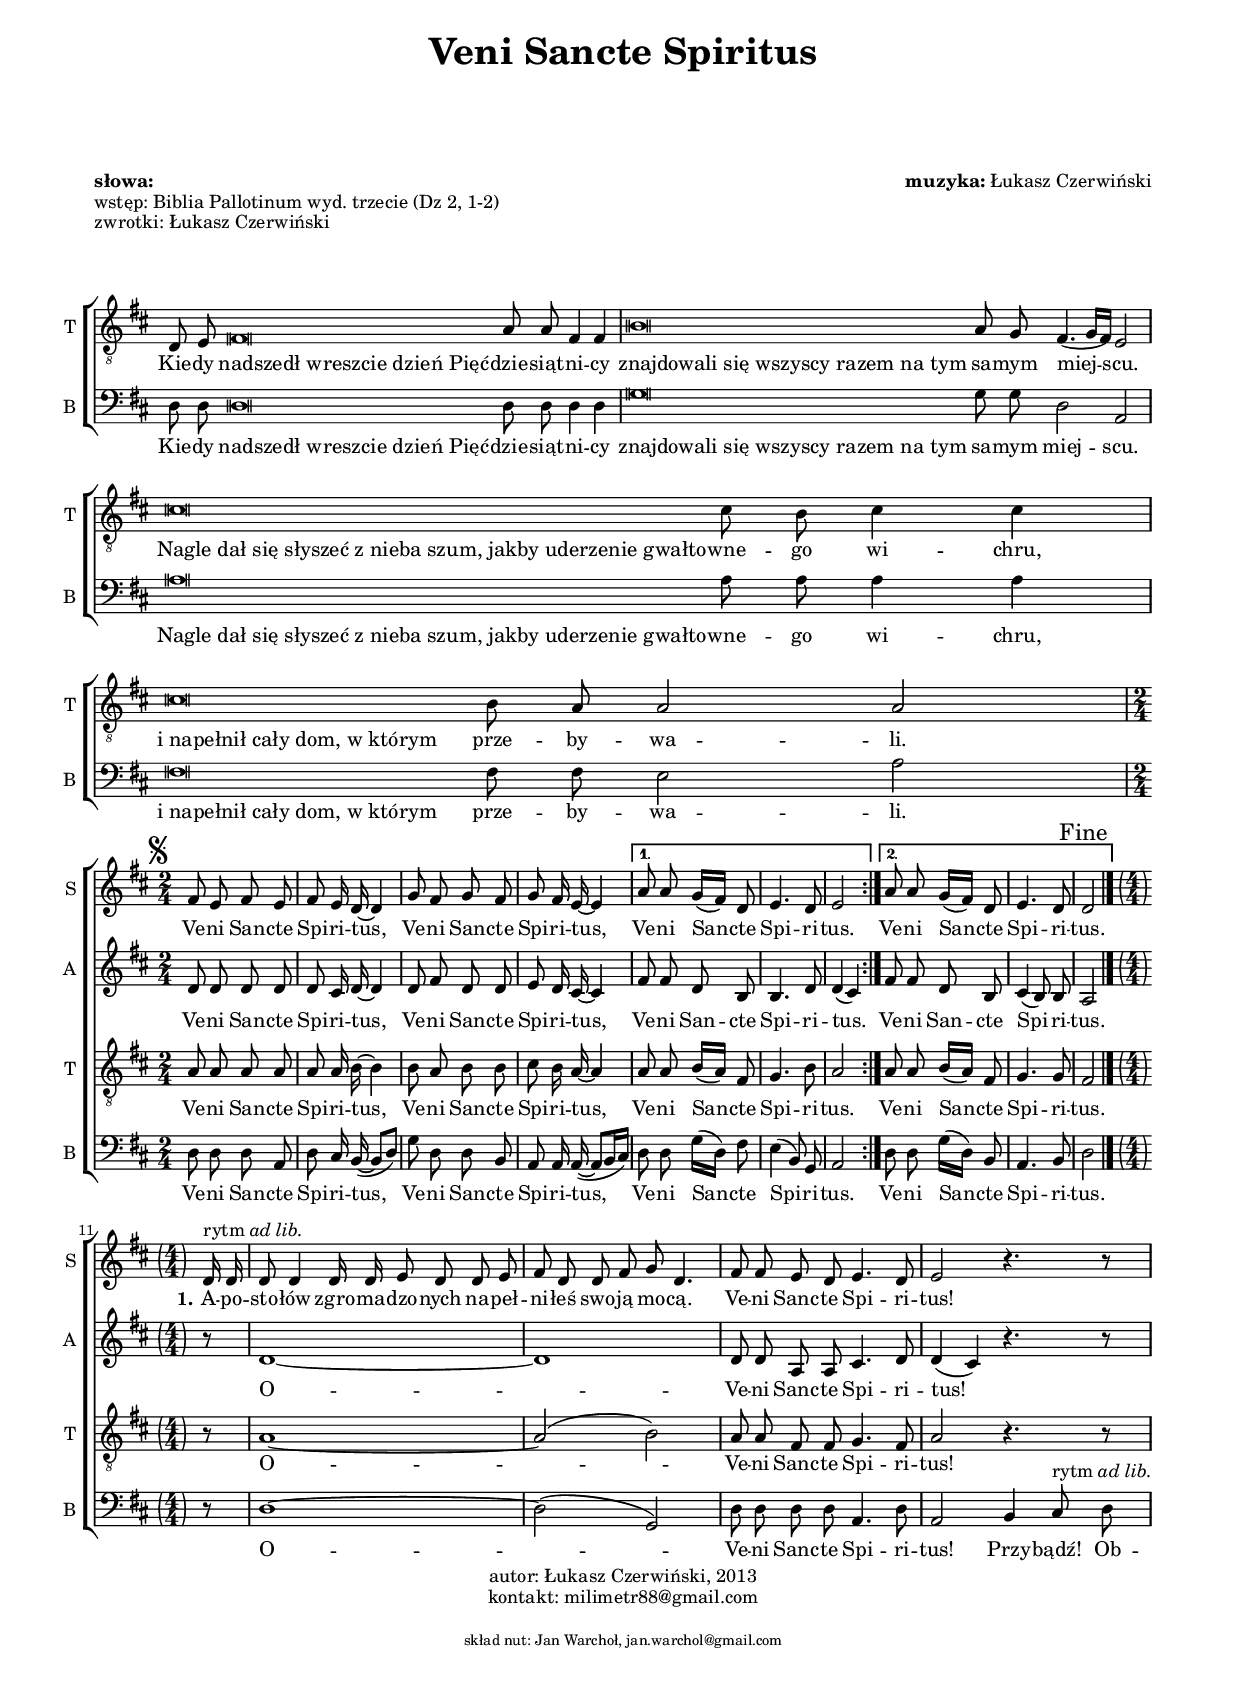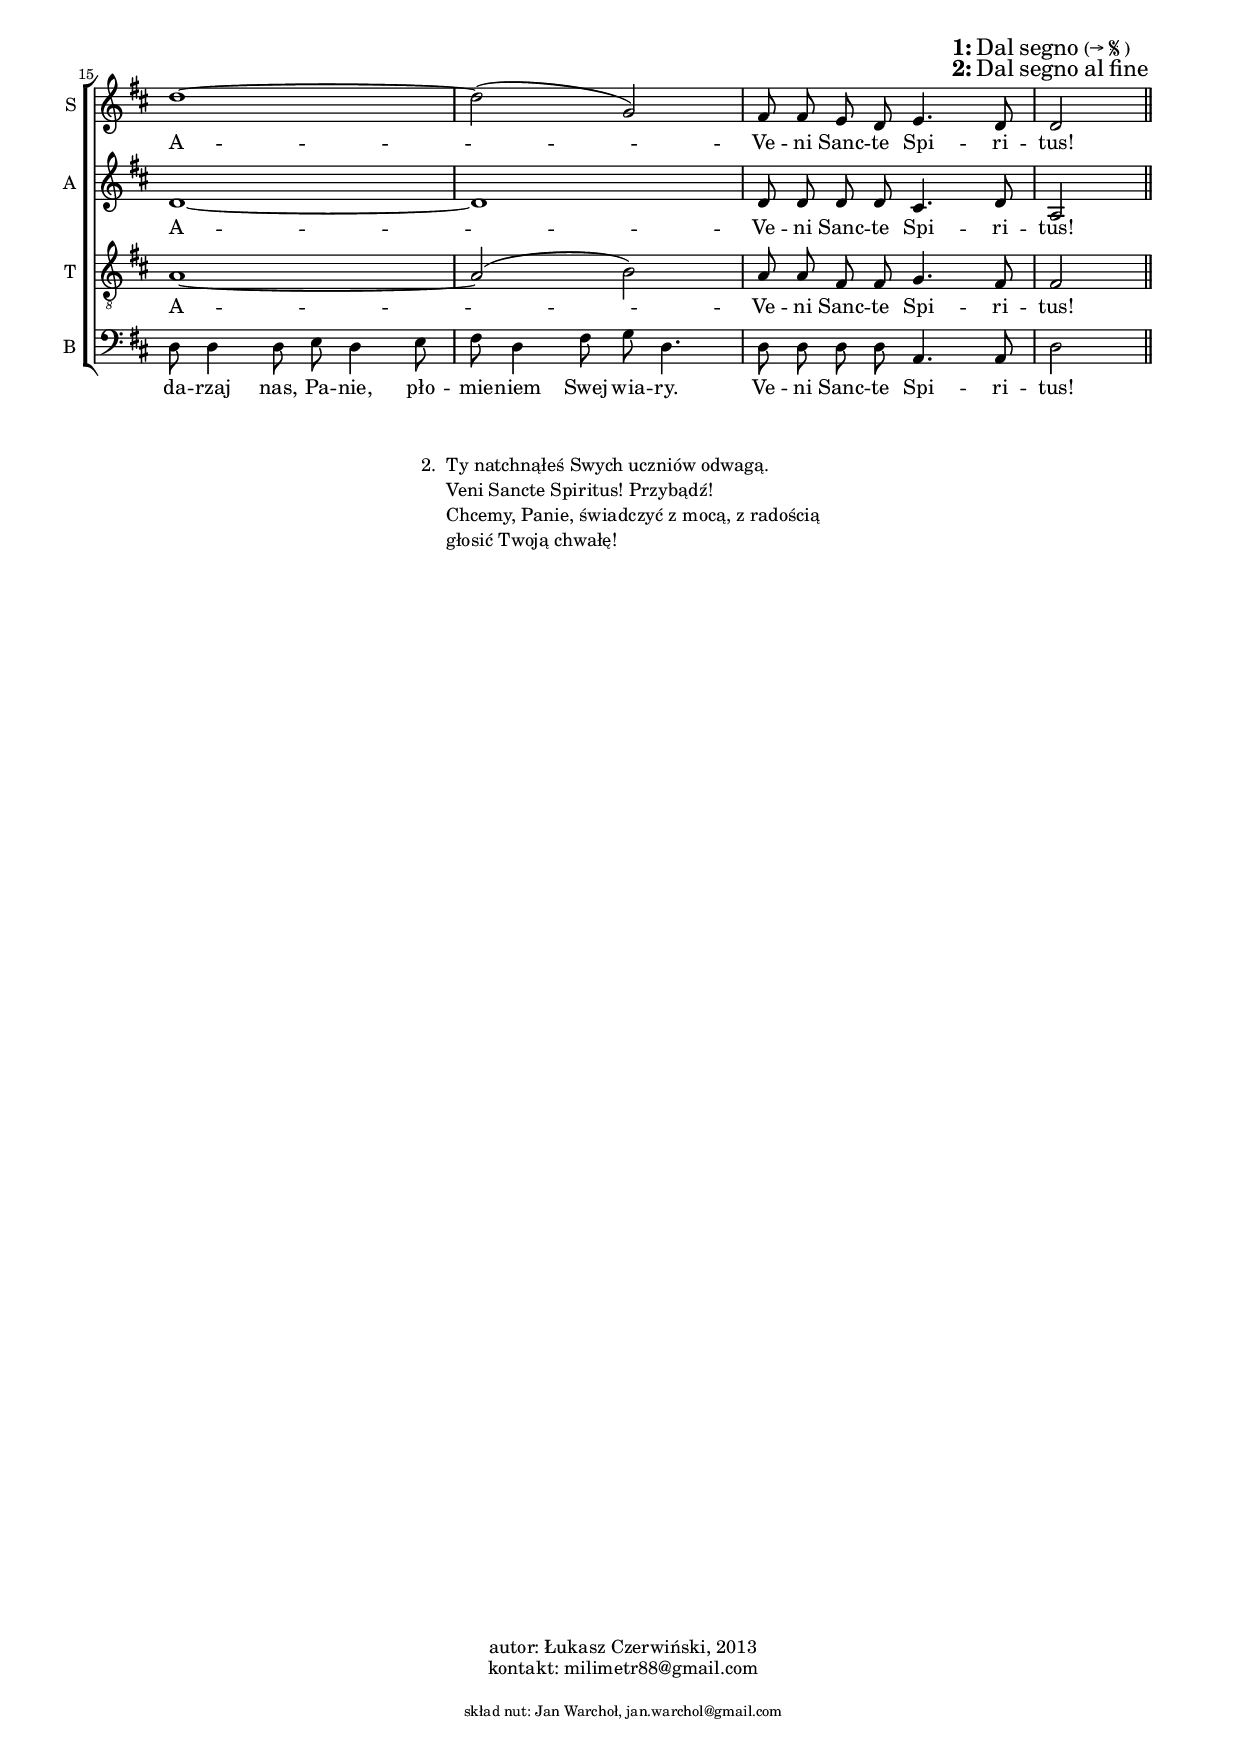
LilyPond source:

\version "2.17.6"
\include "deutsch.ly"

#(set-global-staff-size 16)

\paper {
  %page-count = #1
  % ragged-last-bottom = ##f
  ragged-bottom = ##t
  system-system-spacing #'basic-distance = #16
  score-system-spacing #'basic-distance = #23
  top-markup-spacing #'basic-distance = #15
  print-page-number = ##f
  indent = 0 \mm
  left-margin = 16 \mm
  right-margin = 15 \mm

  oddFooterMarkup = \markup {
    \column {
      \fill-line {
	%% Copyright header field only on first page in each bookpart.
	\on-the-fly #part-first-page \fromproperty #'header:copyright
      }
      \fill-line {
	%% Tagline header field only on last page in the book.
	\fromproperty #'header:tagline
      }
    }
  }
  evenFooterMarkup = \oddFooterMarkup
}

% MISC DEFINITIONS:

startParenthesis = {
  \once \override ParenthesesItem #'stencils = #(lambda (grob)
						  (let ((par-list (parentheses-item::calc-parenthesis-stencils grob))
							(right-par (grob-interpret-markup grob (markup #:null))))
						    (list (car par-list)right-par )))
}

endParenthesis = {
  \once \override ParenthesesItem #'stencils = #(lambda (grob)
						  (let ((par-list (parentheses-item::calc-parenthesis-stencils grob))
							(left-par (grob-interpret-markup grob (markup #:null))))
						    (list left-par (cadr par-list))))
}

% customInstrument = { \set Voice.midiInstrument = "Flute" }
customInstrument = { \set Voice.midiInstrument = "Choir Aahs" }

customInstrumentS = \customInstrument
customInstrumentA = \customInstrument
customInstrumentT = \customInstrument
customInstrumentB = \customInstrument

instrumentNameTB = {
  \set Staff.instrumentName = \markup \column \right-align { T B }
  \set Staff.shortInstrumentName = \markup \column \right-align { T B }
}
instrumentNameSA = {
  \set Staff.instrumentName = \markup \column \right-align { S A }
  \set Staff.shortInstrumentName = \markup \column \right-align { S A }
}

% CONTENT BEGINGS HERE:

\header	{
  title = \markup \column {
    \larger \larger "Veni Sancte Spiritus"
    " " " " " "
  }
  subtitle = ""
  composer = \markup {\bold "muzyka:" Łukasz Czerwiński }
  poet = \markup \override #'(baseline-skip . 2.5) \column {
    \bold "słowa:"
    "wstęp: Biblia Pallotinum wyd. trzecie (Dz 2, 1-2)"
    "zwrotki: Łukasz Czerwiński" " " " " " "
  }

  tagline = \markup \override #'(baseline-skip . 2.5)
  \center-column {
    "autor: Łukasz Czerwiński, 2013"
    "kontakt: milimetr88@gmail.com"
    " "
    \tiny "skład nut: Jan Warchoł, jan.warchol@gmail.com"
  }
}

commonprops = {
  \key d \major
  \tempo 4=75
  \autoBeamOff
  \set Score.tempoHideNote = ##t
  \override Staff.KeySignature #'Y-extent = #'(5 . -10)
  \override NoteHead #'style = #'altdefault
  \numericTimeSignature
  \override Staff.InstrumentName #'self-alignment-X = #right
  \once \override Staff.TimeSignature #'stencil = ##f
}

% MELODY PIECES ==========================

% intro:

tenorIntro = \relative f {
  \override ParenthesesItem #'font-size = #0
  \cadenzaOn
  d8 e8 fis\breve*1/2 a8 a8 fis4 fis4 \bar"|"
  h\breve*1/2 a8 g8
  \shape #'((0 . 0.2)(0 . 0.7)(0 . 0.7)(0 . 0.5)) Slur
  fis4. ( g16 [fis])  e2 \bar"|"
  cis'\breve*1/2 cis8 h cis4 cis4 \bar"|"
  cis\breve*1/2 h8 a8 a2 a2 \bar"|"
  \cadenzaOff
}

bassIntro = \relative f {
  \override ParenthesesItem #'font-size = #0
  \cadenzaOn
  d8 d8 d\breve*1/2 d8 d8 d4 d4 \bar"|"
  g\breve*1/2 g8 g8 d2 a2 \bar "|"
  a'\breve*1/2 a8 a8 a4 a4  \bar "|"
  fis\breve*1/2fis8 fis8 e2 a2 \bar"|"
  \cadenzaOff
}

% refrain:

sopranoRefrain = \relative f' {
  \mark \markup \large \musicglyph #"scripts.segno"
  \time 2/4
  \repeat volta 2 {
    fis8 e8 fis8 e8 | fis8 e16 d16 ~ d4 |
    g8 fis g fis    | g8 fis16 e16 ~ e4 |
  }
  \alternative {
    { a8 a g16 ([fis]) d8 | e4. d8 | e2 }
    { a8 a g16 ([fis]) d8 | e4. d8 | d2 }
  }
  \override Score.RehearsalMark #'break-visibility = #'#(#t #f #f)
  \override Score.RehearsalMark #'self-alignment-X = #RIGHT
  \mark "Fine"
  \bar "|."
}

altoRefrain = \relative f' {
  \repeat volta 2 {
    d8 d d d     | d8 cis16 d16 ~ d4 |
    d8 fis d d     | e8 d16 cis16 ~ cis4 |
  }
  \alternative {
    { fis8 fis d8 h8 | h4. d8 | d4 (cis4) }
    { fis8 fis d8 h8 | cis4 (h8) h8 | a2 }
  }
}

tenorRefrain = \relative c' {
  \repeat volta 2 {
    a8 a a a     | a8 a16 h16 ~ h4 |
    h8 a h h     | cis8 h16 a16 ~ a4 |
  }
  \alternative {
    { a8 a h16 ([a16]) fis8 | g4. h8 | a2 }
    { a8 a h16 ([a16]) fis8 | g4. g8 | fis2 }
  }
}

bassRefrain = \relative f {
  \repeat volta 2 {
    d8 d d a     | d8 cis16 h16 ( ~h8 [d8)] |
  % g8 d g, d'  | <a' a,>8. <d, a>16 a8 [(b16 cis16)] |
    g8 d d h  | a8 a16 a16 ( ~ a8 [h16 cis16)] |
  }
  \alternative {
    { d8 d g16 ([d16]) fis8 | e4 (h8) g8 | a2 }
    { d8 d g16 ([d16]) h8 | a4. h8 | d2 }
  }
}

% verse:

sopranoVerse = \relative f' {
  \override Score.TimeSignature #'stencil =
  #(lambda (grob)
	  (parenthesize-stencil 
	    (ly:time-signature::print grob) 0.1 0.4 0.4 0.3 ))
  \time 4/4
  \cadenzaOn
  d16 ^\markup {"rytm" \italic "ad lib."} d16 \bar "|"
  \cadenzaOff
  d8 d4 d16 d16 e8 d8 d e |
  fis d d fis g d4. |
  fis8 fis e d e4. d8 |
  e2 r4.
  r8  \once \override DynamicText #'stencil = ##f d'1 \pp ~ d2 (g,2)
  \once \override DynamicText #'stencil = ##f fis8 \mf fis e d e4. d8 | d2
  \mark \markup \column {
    \line {
      \bold 1: Dal segno \scale #'(0.8 . 0.8) {
	(→ \raise #1 \tiny \musicglyph #"scripts.segno" ) 
      }
    }
    \line {
      \bold 2: Dal segno al fine
    }
  }
  \bar "||"
}

altoVerse = \relative f' {
  r8 d1 ~ d1
  d8 d a a cis4. d8 d4( cis4) r4.
  r8 d1 ~ d1
  d8 d d d cis4. d8 a2
}

tenorVerse = \relative c' {
  r8 a1 ~ a2 (h2)
  a8 a fis fis g4. fis8 a2 r4.
  r8 a1 ~ a2 (h2)
  a8 a fis fis g4. fis8 fis2
}

bassVerse = \relative f {
  r8 d1 ~ d2 (g,2)
  d'8 d d d a4. d8 a2 h4 cis8
  ^\markup {"rytm" \italic "ad lib."}
  \once \override DynamicText #'stencil = ##f d8 \f
  d8 d4 d8 e8 d4 e8 |
  fis8 d4 fis8 g d4. |
  \once \override DynamicText #'stencil = ##f d8 \mf d d d a4. a8 d2
}

% LYRICS ====================================

veniExclaim = \lyricmode {
  Ve -- ni Sanc -- te Spi -- ri -- tus!
}

introText =  \lyricmode {
  "Kie" -- dy
  \once \override LyricText #'X-offset = #-1.5
  "nadszedł wreszcie dzień Pięć" -- dzie -- siąt -- ni -- cy
  \once \override LyricText #'X-offset = #-1.5
  "znajdowali się wszyscy razem na tym" sa -- mym miej -- scu.
  \once \override LyricText #'X-offset = #-1.5
  "Nagle dał się słyszeć z nieba szum, jakby uderzenie gwałto" -- wne -- go wi -- chru,
  \once \override LyricText #'X-offset = #-1.5
  "i napełnił cały dom, w którym" prze -- by -- wa -- li.
}

refrainText = \lyricmode {
  Ve -- ni San -- cte Spi -- ri -- tus,
  Ve -- ni San -- cte Spi -- ri -- tus,
  Ve -- ni San -- cte Spi -- ri -- tus.
  Ve -- ni San -- cte Spi -- ri -- tus.
}

verseSopranoText = \lyricmode {
  \set stanza = "1."
  A -- po -- sto -- łów zgro -- ma -- dzo -- nych na -- peł -- ni -- łeś swo -- ją mo -- cą.
  \veniExclaim
  A --
  \veniExclaim
}

verseAltoText = \lyricmode {
  O --
  \veniExclaim
  A --
  \veniExclaim
}

verseTenorText = \lyricmode { \verseAltoText }

verseBassText = \lyricmode {
  O --
  \veniExclaim
  Przy -- bądź! Ob -- da -- rzaj nas, Pa -- nie, pło -- mie -- niem Swej wia -- ry.
  \veniExclaim
}

stanzas = \markup {
  \fill-line {
    {
      \hspace #0.1
      \column {
	\vspace #0.3
	\line {
	  "2. "
	  \column {
	    "Ty natchnąłeś Swych uczniów odwagą. "
	    "Veni Sancte Spiritus! Przybądź!"

	    "Chcemy, Panie, świadczyć z mocą, z radością "
	    "głosić Twoją chwałę!"
	  }
	}
	\vspace #1.5
      }
      \hspace #0.5
    }
  }
}

\score {
  \new ChoirStaff <<
    \new Staff = soprano {
      \clef treble
      \set Staff.instrumentName = "S "
      \set Staff.shortInstrumentName = "S "
      
      \new Voice = soprano {
	\commonprops
	\customInstrumentS
	\new Devnull {
	  \tenorIntro
	}
	\break
	\sopranoRefrain
	\break
	\sopranoVerse
      }
    }
    \new Lyrics = soplyrics \lyricsto soprano 
    { \refrainText \verseSopranoText }

    \new Staff = alto {
      \clef treble
      \set Staff.instrumentName = "A "
      \set Staff.shortInstrumentName = "A "
      
      \new Voice = alto {
	\commonprops
	\new Devnull {
	  \tenorIntro
	}
	\customInstrumentA
	\altoRefrain
	\altoVerse
      }
    }
    \new Lyrics = altolyrics \lyricsto alto 
    { \refrainText \verseAltoText }

    \new Staff = tenor {
      \clef "treble_8"
      \set Staff.instrumentName = "T "
      \set Staff.shortInstrumentName = "T "
      
      \new Voice = tenor {
	\commonprops
	\customInstrumentT
	\tenorIntro
	\tenorRefrain
	\tenorVerse
      }
    }
    \new Lyrics = tenlyrics \lyricsto tenor
    { \introText \refrainText \verseTenorText }

    \new Staff = bass {
      \clef bass
      \set Staff.instrumentName = "B "
      \set Staff.shortInstrumentName = "B "
      
      \new Voice = bass {
	\commonprops
	\customInstrumentB
	\bassIntro
	\bassRefrain
	\bassVerse
      }
    }
    \new Lyrics = basslyrics \lyricsto bass
    { \introText \refrainText \verseBassText }
  >>
  \layout {
    \context {
      \Staff
      \RemoveEmptyStaves
      \override VerticalAxisGroup #'remove-first = ##t
    }
  }
  \midi {
    \context {
      \Staff \remove "Staff_performer"
    }
    \context {
      \Voice \consists "Staff_performer"
    }
  }
}

\stanzas